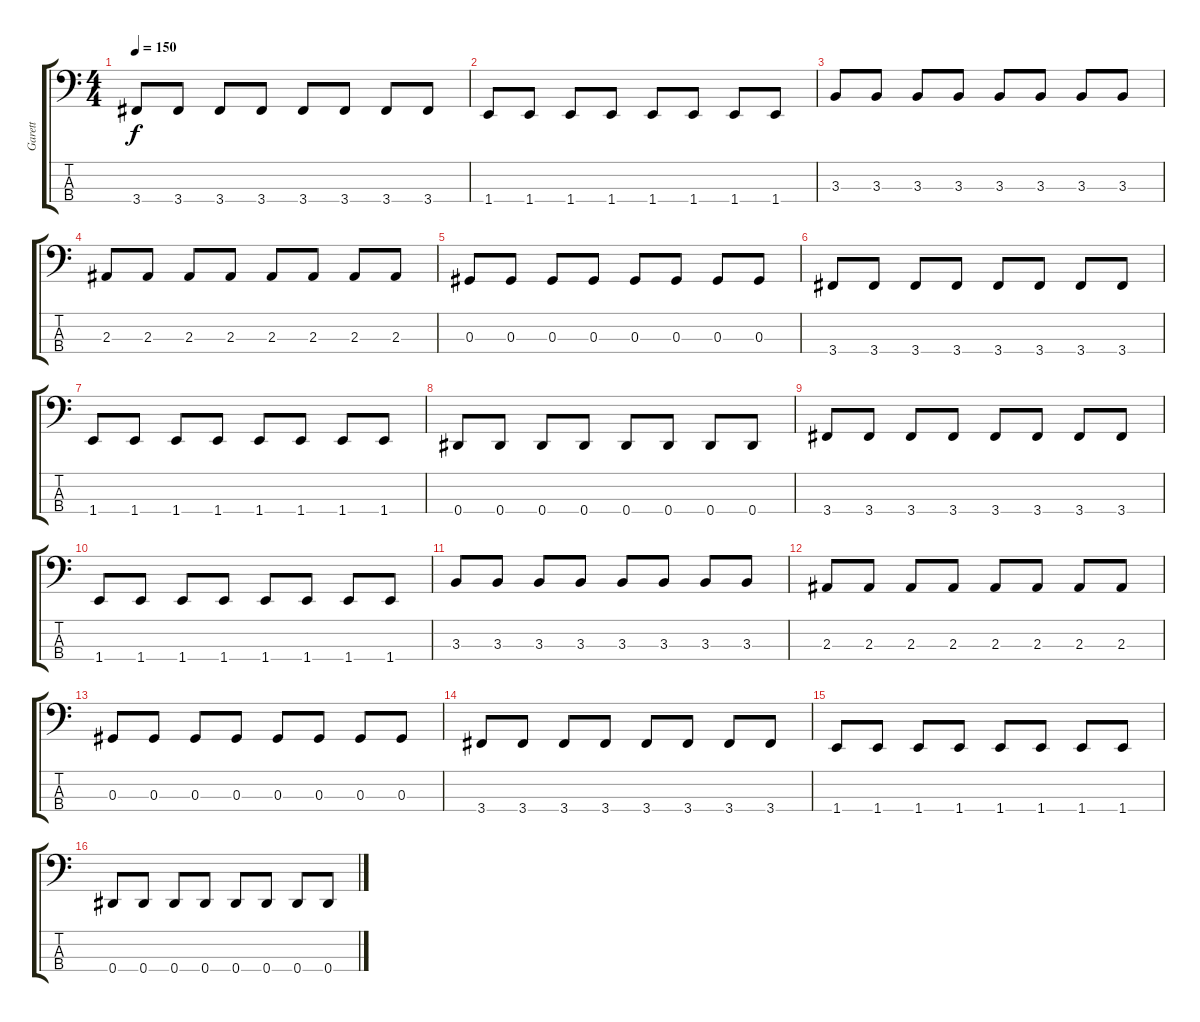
\track ("Garett" "Garett") {instrument electricbasspick}
\staff {score tabs}
\tuning (Gb2 Db2 Ab1 Eb1) {hide}
\ts (4 4)
\tempo 150
\clef f4
\ks c
3.4.8{dy f} 3.4.8 3.4.8 3.4.8 3.4.8 3.4.8 3.4.8 3.4.8 |
1.4.8 1.4.8 1.4.8 1.4.8 1.4.8 1.4.8 1.4.8 1.4.8 |
3.3.8 3.3.8 3.3.8 3.3.8 3.3.8 3.3.8 3.3.8 3.3.8 |
2.3.8 2.3.8 2.3.8 2.3.8 2.3.8 2.3.8 2.3.8 2.3.8 |
0.3.8 0.3.8 0.3.8 0.3.8 0.3.8 0.3.8 0.3.8 0.3.8 |
3.4.8 3.4.8 3.4.8 3.4.8 3.4.8 3.4.8 3.4.8 3.4.8 |
1.4.8 1.4.8 1.4.8 1.4.8 1.4.8 1.4.8 1.4.8 1.4.8 |
0.4.8 0.4.8 0.4.8 0.4.8 0.4.8 0.4.8 0.4.8 0.4.8 |
3.4.8 3.4.8 3.4.8 3.4.8 3.4.8 3.4.8 3.4.8 3.4.8 |
1.4.8 1.4.8 1.4.8 1.4.8 1.4.8 1.4.8 1.4.8 1.4.8 |
3.3.8 3.3.8 3.3.8 3.3.8 3.3.8 3.3.8 3.3.8 3.3.8 |
2.3.8 2.3.8 2.3.8 2.3.8 2.3.8 2.3.8 2.3.8 2.3.8 |
0.3.8 0.3.8 0.3.8 0.3.8 0.3.8 0.3.8 0.3.8 0.3.8 |
3.4.8 3.4.8 3.4.8 3.4.8 3.4.8 3.4.8 3.4.8 3.4.8 |
1.4.8 1.4.8 1.4.8 1.4.8 1.4.8 1.4.8 1.4.8 1.4.8 |
0.4.8 0.4.8 0.4.8 0.4.8 0.4.8 0.4.8 0.4.8 0.4.8
